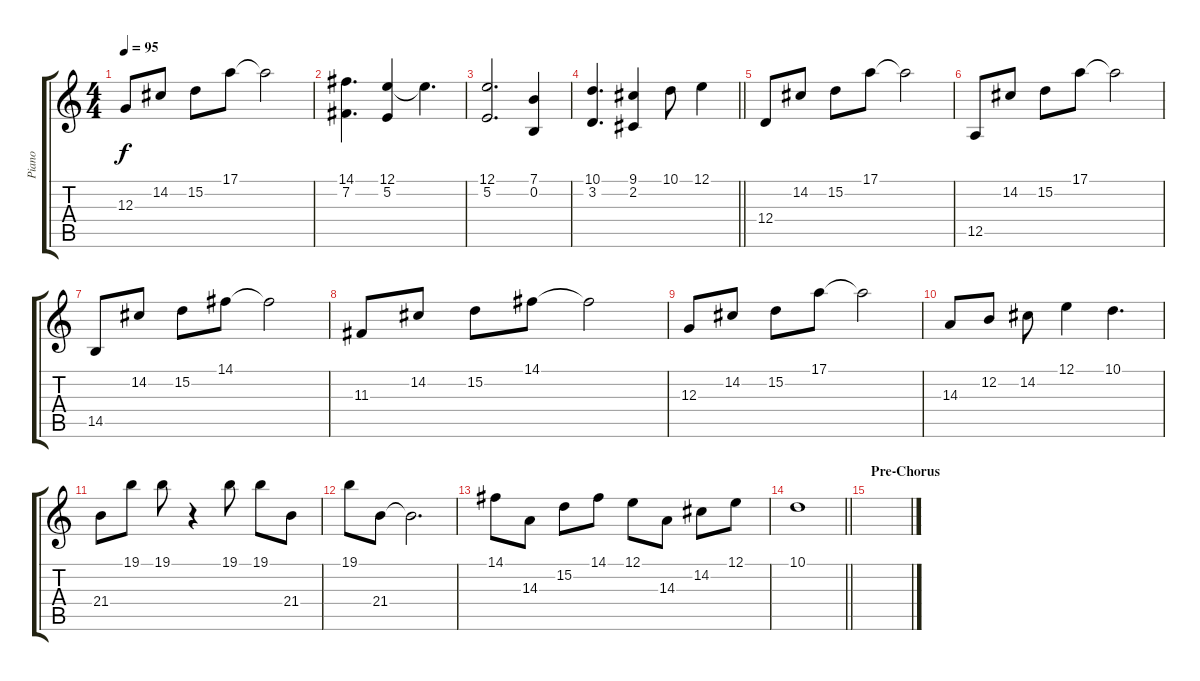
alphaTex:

\track ("Piano" "Piano") {instrument acousticgrandpiano}
\staff {score tabs}
\tuning (E4 B3 G3 D3 A2 E2) {hide}
\ts (4 4)
\tempo 95
\clef g2
\ks c
12.3.8{dy f} 14.2.8 15.2.8 17.1.8 17.1{t}.2 |
(14.1 7.2).4{d} (12.1 5.2).4 12.1{t}.4{d} |
(12.1 5.2).2{d} (7.1 0.2).4 |
\barLineRight lightlight
(10.1 3.2).4{d} (9.1 2.2).4 10.1.8 12.1.4 |
12.4.8 14.2.8 15.2.8 17.1.8 17.1{t}.2 |
12.5.8 14.2.8 15.2.8 17.1.8 17.1{t}.2 |
14.5.8 14.2.8 15.2.8 14.1.8 14.1{t}.2 |
11.3.8 14.2.8 15.2.8 14.1.8 14.1{t}.2 |
12.3.8 14.2.8 15.2.8 17.1.8 17.1{t}.2 |
14.3.8 12.2.8 14.2.8 12.1.4 10.1.4{d} |
21.4.8 19.1.8 19.1.8 r.4 19.1.8 19.1.8 21.4.8 |
19.1.8 21.4.8 21.4{t}.2{d} |
14.1.8 14.3.8 15.2.8 14.1.8 12.1.8 14.3.8 14.2.8 12.1.8 |
\barLineRight lightlight
10.1.1 |
\section ("" "Pre-Chorus")
